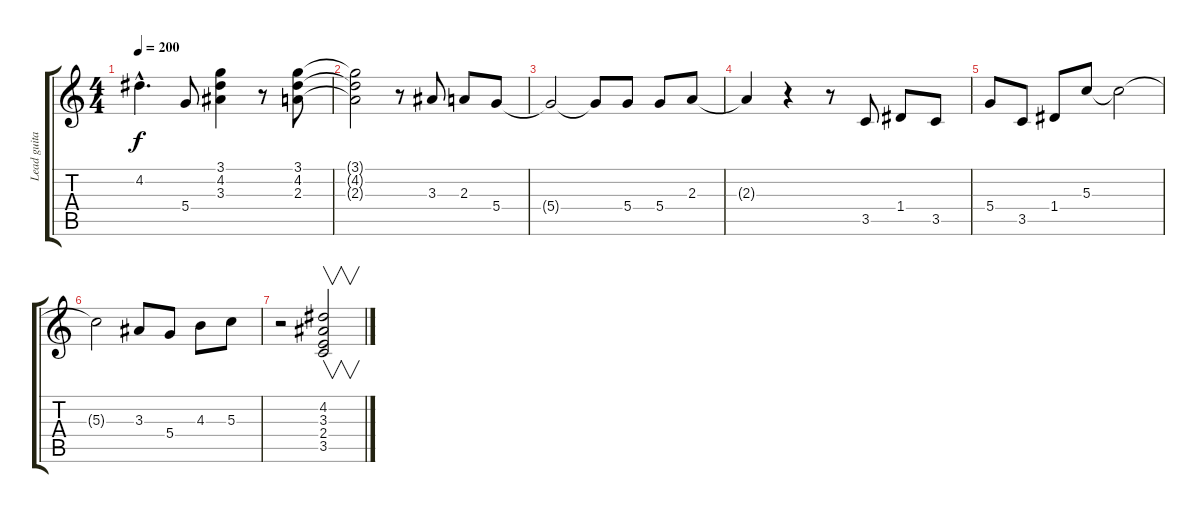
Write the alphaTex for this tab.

\track ("Lead guitar  Wes" "Lead guita") {instrument electricguitarjazz}
\staff {score tabs}
\tuning (E4 B3 G3 D3 A2 E2) {hide}
\ts (4 4)
\tempo 200
\clef g2
\ks aminor
4.2{hac t}.4{d dy f} 5.4.8 (3.1 4.2 3.3).4 r.8 (3.1 4.2 2.3).8 |
(3.1{t} 4.2{t} 2.3{t}).2 r.8 3.3.8 2.3.8 5.4.8 |
5.4{t}.2 5.4{t}.8 5.4.8 5.4.8 2.3.8 |
2.3{t}.4 r.4 r.8 3.5.8 1.4.8 3.5.8 |
5.4.8 3.5.8 1.4.8 5.3.8 5.3{t}.2 |
5.3{t}.2 3.3.8 5.4.8 4.3.8 5.3.8 |
r.2 (4.2 3.3 2.4 3.5).2{v}
